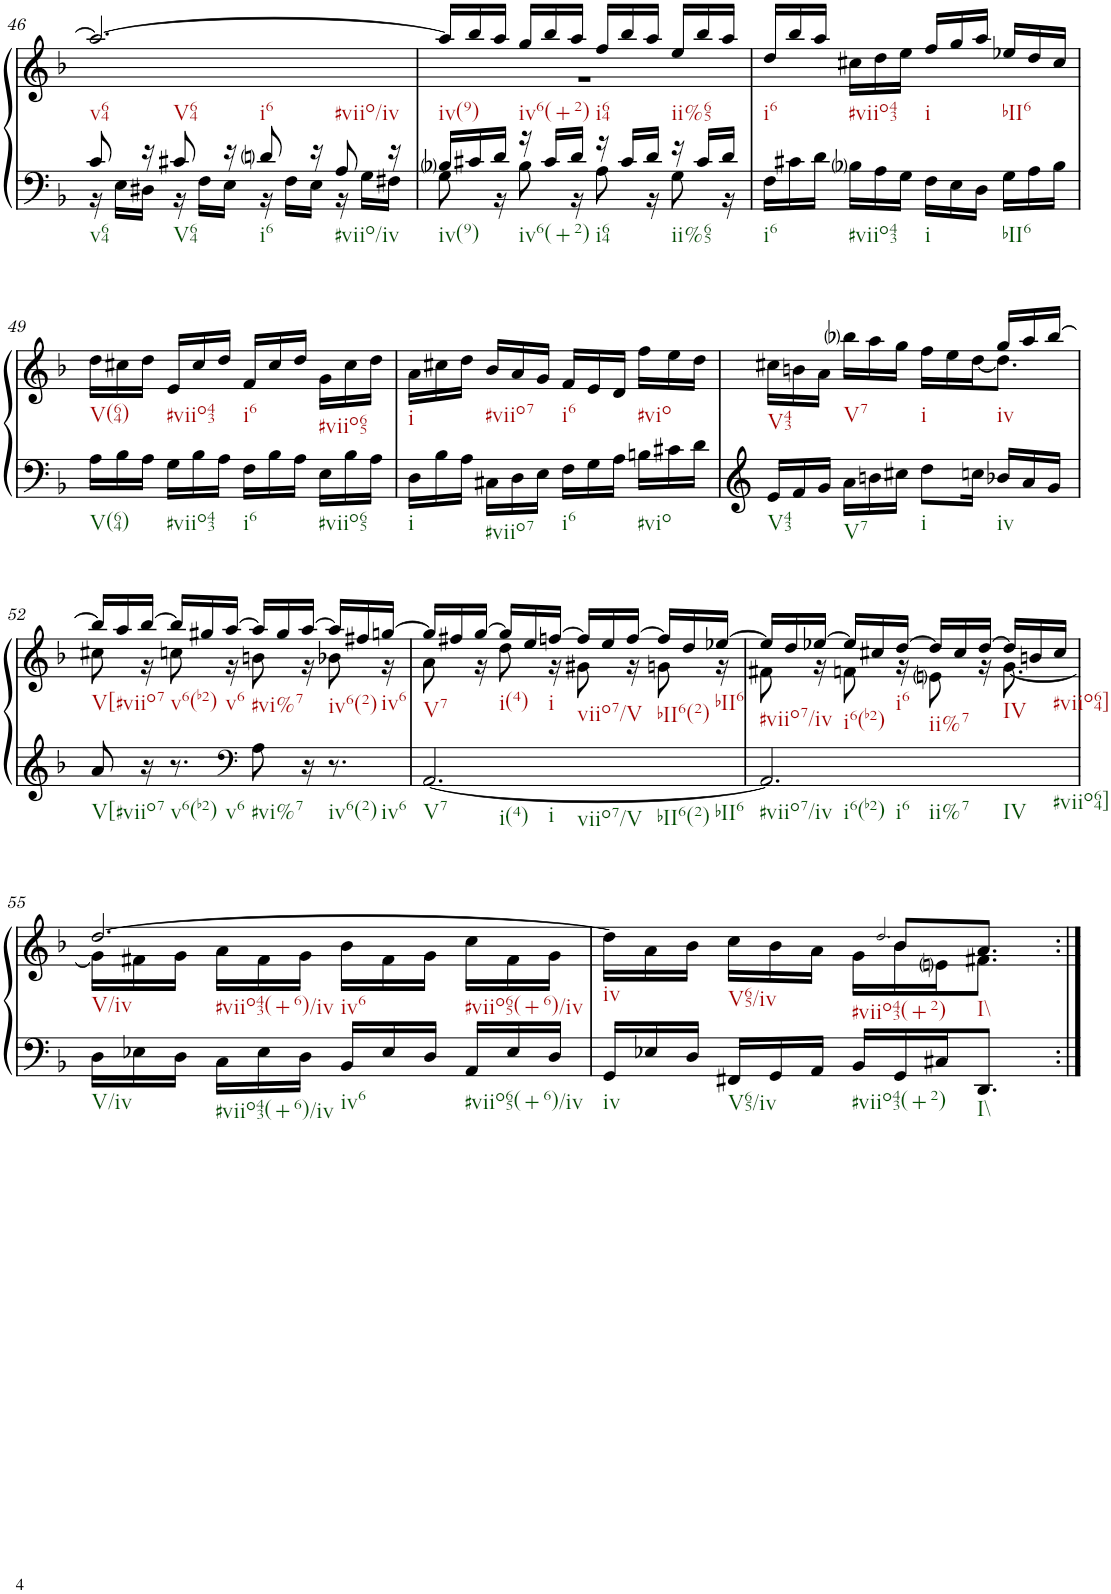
**kern	**kern
*part1	*part1
*staff2	*staff1
*I"Midi_2	*
!!LO:PB:g=z
*clefF4	*clefG2
*k[b-]	*k[b-]
*F:	*F:
*M12/16	*M12/16
=46	=46
*^	*^
8c/	16r	2.aa/_	2.ryy
.	16E\LL	.	.
16r	16D#X\JJ	.	.
8c#X/	16r	.	.
.	16F\LL	.	.
16r	16E\JJ	.	.
8dni/	16r	.	.
.	16F\LL	.	.
16r	16E\JJ	.	.
8A/	16r	.	.
.	16G\LL	.	.
16r	16F#X\JJ	.	.
=47	=47	=47	=47
16B-i/LL	8G\	16aa/LL]	2.r
16c#X/	.	16bb-/	.
16d/JJ	16r	16aa/JJ	.
16r	8B-\	16gg/LL	.
16c#/LL	.	16bb-/	.
16d/JJ	16r	16aa/JJ	.
16r	8A\	16ff/LL	.
16c#/LL	.	16bb-/	.
16d/JJ	16r	16aa/JJ	.
16r	8G\	16ee/LL	.
16c#/LL	.	16bb-/	.
16d/JJ	16r	16aa/JJ	.
=48	=48	=48	=48
2.ryy	16F\LL	16dd/LL	2.ryy
.	16c#X\	16bb-/	.
.	16d\JJ	16aa/JJ	.
.	16B-i\LL	16cc#X\LL	.
.	16A\	16dd\	.
.	16G\JJ	16ee\JJ	.
.	16F\LL	16ff/LL	.
.	16E\	16gg/	.
.	16D\JJ	16aa/JJ	.
.	16G\LL	16ee-X/LL	.
.	16A\	16dd/	.
.	16B-\JJ	16cc#/JJ	.
*v	*v	*	*
!!LO:LB:g=z	!!
=49	=49	=49
16A\LL	2.ryy	16dd\LL
16B-\	.	16cc#X\
16A\JJ	.	16dd\JJ
16G\LL	.	16e/LL
16B-\	.	16cc#/
16A\JJ	.	16dd/JJ
16F\LL	.	16f/LL
16B-\	.	16cc#/
16A\JJ	.	16dd/JJ
16E\LL	.	16g\LL
16B-\	.	16cc#\
16A\JJ	.	16dd\JJ
=50	=50	=50
16D\LL	2.ryy	16a\LL
16B-\	.	16cc#X\
16A\JJ	.	16dd\JJ
16C#X\LL	.	16b-/LL
16D\	.	16a/
16E\JJ	.	16g/JJ
16F\LL	.	16f/LL
16G\	.	16e/
16A\JJ	.	16d/JJ
16Bn\LL	.	16ff\LL
16c#X\	.	16ee\
16d\JJ	.	16dd\JJ
=51	=51	=51
16e/LL	4.ryy	16cc#X\LL
16f/	.	16bn\
16g/JJ	.	16a\JJ
16a\LL	.	16bb-i\LL
16bn\	.	16aa\
16cc#X\JJ	.	16gg\JJ
8dd\L	8.ryy	16ff\LL
.	.	16ee\
16ccn\Jk	.	[16dd\J
16b-X/LL	16gg/LL	8.dd\J]
16a/	16aa/	.
16g/JJ	[16bb-/JJ	.
!!LO:LB:g=z	!!
=52	=52	=52
8a/	16bb-/LL]	8cc#X\
.	16aa/	.
16r	[16bb-/JJ	16r
8.r	16bb-/LL]	8ccn\
.	16gg#X/	.
.	[16aa/JJ	16r
*clefF4	*	*
8A\	16aa/LL]	8bn\
.	16gg#/	.
16r	[16aa/JJ	16r
8.r	16aa/LL]	8b-X\
.	16ff#X/	.
.	[16ggn/JJ	16r
=53	=53	=53
[2.AA/	16gg/LL]	8a\
.	16ff#X/	.
.	[16gg/JJ	16r
.	16gg/LL]	8dd\
.	16ee/	.
.	[16ffn/JJ	16r
.	16ff/LL]	8g#X\
.	16ee/	.
.	[16ff/JJ	16r
.	16ff/LL]	8gn\
.	16dd/	.
.	[16ee-X/JJ	16r
=54	=54	=54
2.AA/]	16ee-/LL]	8f#X\
.	16dd/	.
.	[16ee-X/JJ	16r
.	16ee-/LL]	8fn\
.	16cc#X/	.
.	[16dd/JJ	16r
.	16dd/LL]	8eni\
.	16cc#/	.
.	[16dd/JJ	16r
.	16dd/LL]	[8.g\
.	16bn/	.
.	16cc#/JJ	.
!!LO:LB:g=z	!!
=55	=55	=55
16D\LL	[2.dd/	16g\LL]
16E-X\	.	16f#X\
16D\JJ	.	16g\JJ
16C\LL	.	16a\LL
16E-\	.	16f#\
16D\JJ	.	16g\JJ
16BB-/LL	.	16b-\LL
16E-/	.	16f#\
16D/JJ	.	16g\JJ
16AA/LL	.	16cc\LL
16E-/	.	16f#\
16D/JJ	.	16g\JJ
=56	=56	=56
16GG/LL	4.ryy	16dd\LL]
16E-X/	.	16a\
16D/JJ	.	16b-\JJ
16FF#X/LL	.	16cc\LL
16GG/	.	16b-\
16AA/JJ	.	16a\JJ
16BB-/LL	16ryy	16g\LL
.	2qdd/	.
16GG/	8b-/L	16b-\
16C#X/J	.	16eni\J
8.DD/J	8.a/J	8.f#X\J
*	*v	*v
=:|!	=:|!
*-	*-
